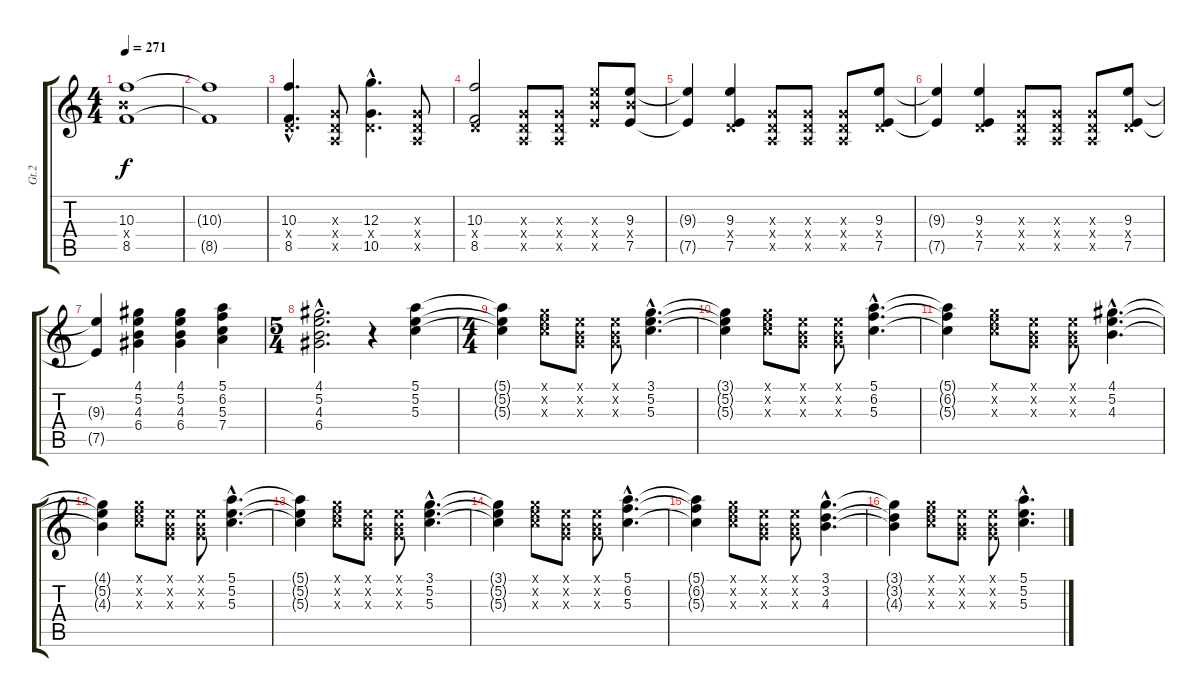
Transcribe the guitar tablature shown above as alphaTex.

\track ("Gt.2" "Gt.2") {instrument distortionguitar}
\staff {score tabs}
\tuning (E4 B3 G3 D3 A2 E2) {hide}
\ts (4 4)
\tempo 271
\clef g2
\ks c
(10.3 9.4{x} 8.5).1{dy f} |
(10.3{t} 8.5{t}).1 |
(10.3{hac} 0.4{hac x} 8.5{hac}).4{d} (0.3{x} 0.4{x} 0.5{x}).8 (12.3{hac} 0.4{hac x} 10.5{hac}).4{d} (0.3{x} 0.4{x} 0.5{x}).8 |
(10.3 0.4{x} 8.5).2 (0.3{x} 0.4{x} 0.5{x}).8 (0.3{x} 0.4{x} 0.5{x}).8 (9.3{x} 9.4{x} 7.5{x}).8 (9.3 9.4{x} 7.5).8 |
(9.3{t} 7.5{t}).4 (9.3 0.4{x} 7.5).4 (0.3{x} 0.4{x} 0.5{x}).8 (0.3{x} 0.4{x} 0.5{x}).8 (0.3{x} 0.4{x} 0.5{x}).8 (9.3 0.4{x} 7.5).8 |
(9.3{t} 7.5{t}).4 (9.3 0.4{x} 7.5).4 (0.3{x} 0.4{x} 0.5{x}).8 (0.3{x} 0.4{x} 0.5{x}).8 (0.3{x} 0.4{x} 0.5{x}).8 (9.3 0.4{x} 7.5).8 |
(9.3{t} 7.5{t}).4 (4.1 5.2 4.3 6.4).4 (4.1 5.2 4.3 6.4).4 (5.1 6.2 5.3 7.4).4 |
\ts (5 4)
(4.1{hac} 5.2{hac} 4.3{hac} 6.4{hac}).2{d} r.4 (5.1 5.2 5.3).4 |
\ts (4 4)
(5.1{t} 5.2{t} 5.3{t}).4 (3.1{x} 5.2{x} 5.3{x}).8 (0.1{x} 0.2{x} 0.3{x}).8 (0.1{x} 0.2{x} 0.3{x}).8 (3.1{hac} 5.2{hac} 5.3{hac}).4{d} |
(3.1{t} 5.2{t} 5.3{t}).4 (3.1{x} 5.2{x} 5.3{x}).8 (0.1{x} 0.2{x} 0.3{x}).8 (0.1{x} 0.2{x} 0.3{x}).8 (5.1{hac} 6.2{hac} 5.3{hac}).4{d} |
(5.1{t} 6.2{t} 5.3{t}).4 (3.1{x} 5.2{x} 5.3{x}).8 (0.1{x} 0.2{x} 0.3{x}).8 (0.1{x} 0.2{x} 0.3{x}).8 (4.1{hac} 5.2{hac} 4.3{hac}).4{d} |
(4.1{t} 5.2{t} 4.3{t}).4 (3.1{x} 5.2{x} 5.3{x}).8 (0.1{x} 0.2{x} 0.3{x}).8 (0.1{x} 0.2{x} 0.3{x}).8 (5.1{hac} 5.2{hac} 5.3{hac}).4{d} |
(5.1{t} 5.2{t} 5.3{t}).4 (3.1{x} 5.2{x} 5.3{x}).8 (0.1{x} 0.2{x} 0.3{x}).8 (0.1{x} 0.2{x} 0.3{x}).8 (3.1{hac} 5.2{hac} 5.3{hac}).4{d} |
(3.1{t} 5.2{t} 5.3{t}).4 (3.1{x} 5.2{x} 5.3{x}).8 (0.1{x} 0.2{x} 0.3{x}).8 (0.1{x} 0.2{x} 0.3{x}).8 (5.1{hac} 6.2{hac} 5.3{hac}).4{d} |
(5.1{t} 6.2{t} 5.3{t}).4 (3.1{x} 5.2{x} 5.3{x}).8 (0.1{x} 0.2{x} 0.3{x}).8 (0.1{x} 0.2{x} 0.3{x}).8 (3.1{hac} 3.2{hac} 4.3{hac}).4{d} |
(3.1{t} 3.2{t} 4.3{t}).4 (3.1{x} 5.2{x} 5.3{x}).8 (0.1{x} 0.2{x} 0.3{x}).8 (0.1{x} 0.2{x} 0.3{x}).8 (5.1{hac} 5.2{hac} 5.3{hac}).4{d}
